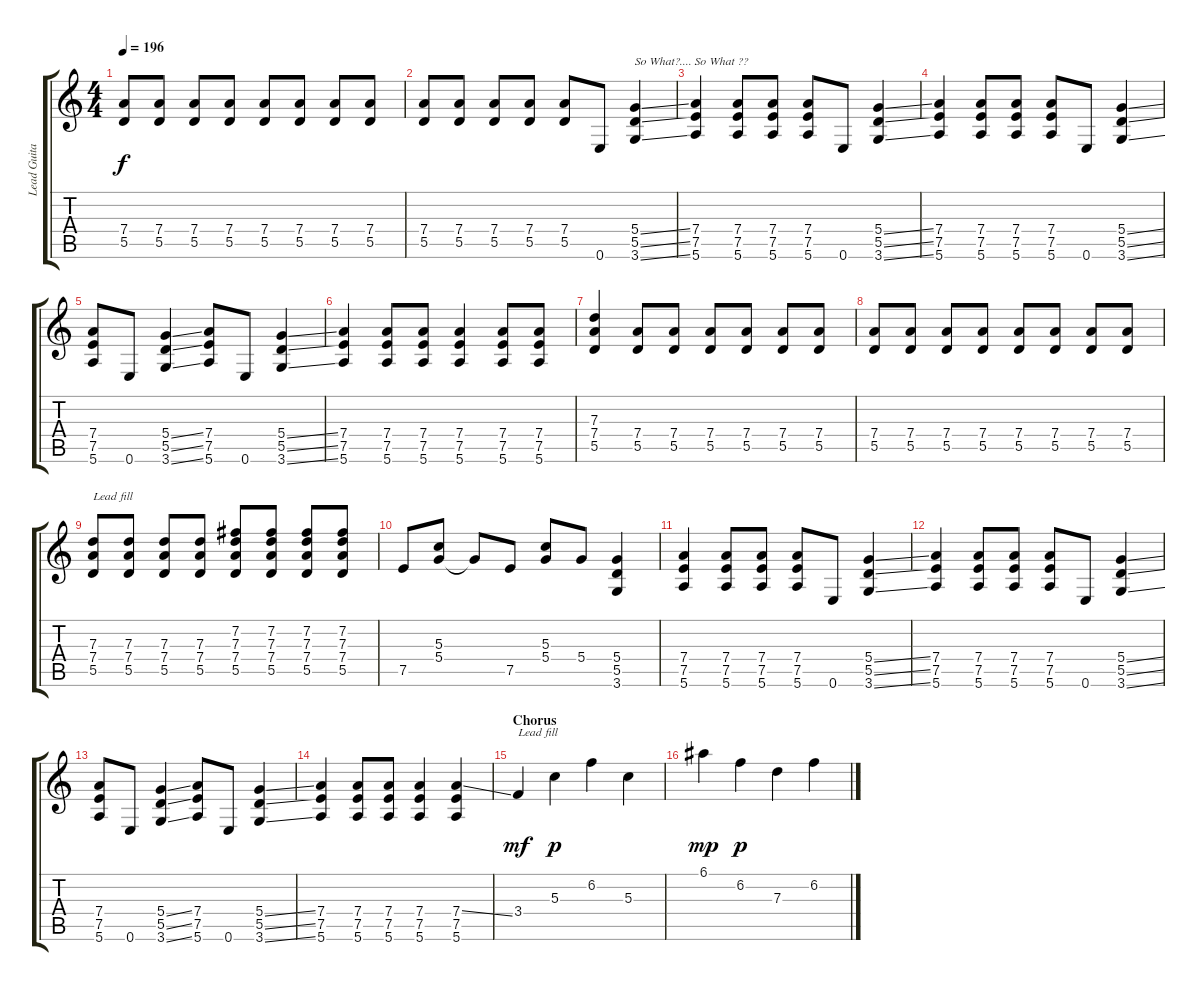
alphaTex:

\track ("Lead Guitar" "Lead Guita") {instrument distortionguitar}
\staff {score tabs}
\tuning (E4 B3 G3 D3 A2 E2) {hide}
\ts (4 4)
\tempo 196
\clef g2
\ks c
(7.4 5.5).8{dy f} (7.4 5.5).8 (7.4 5.5).8 (7.4 5.5).8 (7.4 5.5).8 (7.4 5.5).8 (7.4 5.5).8 (7.4 5.5).8 |
(7.4 5.5).8 (7.4 5.5).8 (7.4 5.5).8 (7.4 5.5).8 (7.4 5.5).8 0.6.8 (5.4{ss} 5.5{ss} 3.6{ss}).4{txt "So What?.... So What ??"} |
(7.4 7.5 5.6).4 (7.4 7.5 5.6).8 (7.4 7.5 5.6).8 (7.4 7.5 5.6).8 0.6.8 (5.4{ss} 5.5{ss} 3.6{ss}).4 |
(7.4 7.5 5.6).4 (7.4 7.5 5.6).8 (7.4 7.5 5.6).8 (7.4 7.5 5.6).8 0.6.8 (5.4{ss} 5.5{ss} 3.6{ss}).4 |
(7.4 7.5 5.6).8 0.6.8 (5.4{ss} 5.5{ss} 3.6{ss}).4 (7.4 7.5 5.6).8 0.6.8 (5.4{ss} 5.5{ss} 3.6{ss}).4 |
(7.4 7.5 5.6).4 (7.4 7.5 5.6).8 (7.4 7.5 5.6).8 (7.4 7.5 5.6).4 (7.4 7.5 5.6).8 (7.4 7.5 5.6).8 |
(7.3 7.4 5.5).4 (7.4 5.5).8 (7.4 5.5).8 (7.4 5.5).8 (7.4 5.5).8 (7.4 5.5).8 (7.4 5.5).8 |
(7.4 5.5).8 (7.4 5.5).8 (7.4 5.5).8 (7.4 5.5).8 (7.4 5.5).8 (7.4 5.5).8 (7.4 5.5).8 (7.4 5.5).8 |
(7.3 7.4 5.5).8{txt "Lead fill"} (7.3 7.4 5.5).8 (7.3 7.4 5.5).8 (7.3 7.4 5.5).8 (7.2 7.3 7.4 5.5).8 (7.2 7.3 7.4 5.5).8 (7.2 7.3 7.4 5.5).8 (7.2 7.3 7.4 5.5).8 |
7.5.8 (5.3 5.4).8 5.4{t}.8 7.5.8 (5.3 5.4).8 5.4.8 (5.4 5.5 3.6).4 |
(7.4 7.5 5.6).4 (7.4 7.5 5.6).8 (7.4 7.5 5.6).8 (7.4 7.5 5.6).8 0.6.8 (5.4{ss} 5.5{ss} 3.6{ss}).4 |
(7.4 7.5 5.6).4 (7.4 7.5 5.6).8 (7.4 7.5 5.6).8 (7.4 7.5 5.6).8 0.6.8 (5.4{ss} 5.5{ss} 3.6{ss}).4 |
(7.4 7.5 5.6).8 0.6.8 (5.4{ss} 5.5{ss} 3.6{ss}).4 (7.4 7.5 5.6).8 0.6.8 (5.4{ss} 5.5{ss} 3.6{ss}).4 |
(7.4 7.5 5.6).4 (7.4 7.5 5.6).8 (7.4 7.5 5.6).8 (7.4 7.5 5.6).4 (7.4{ss} 7.5 5.6).4 |
\section ("" "Chorus")
3.4.4{txt "Lead fill" dy mf} 5.3.4{dy p} 6.2.4 5.3.4 |
6.1.4{dy mp} 6.2.4{dy p} 7.3.4 6.2.4
